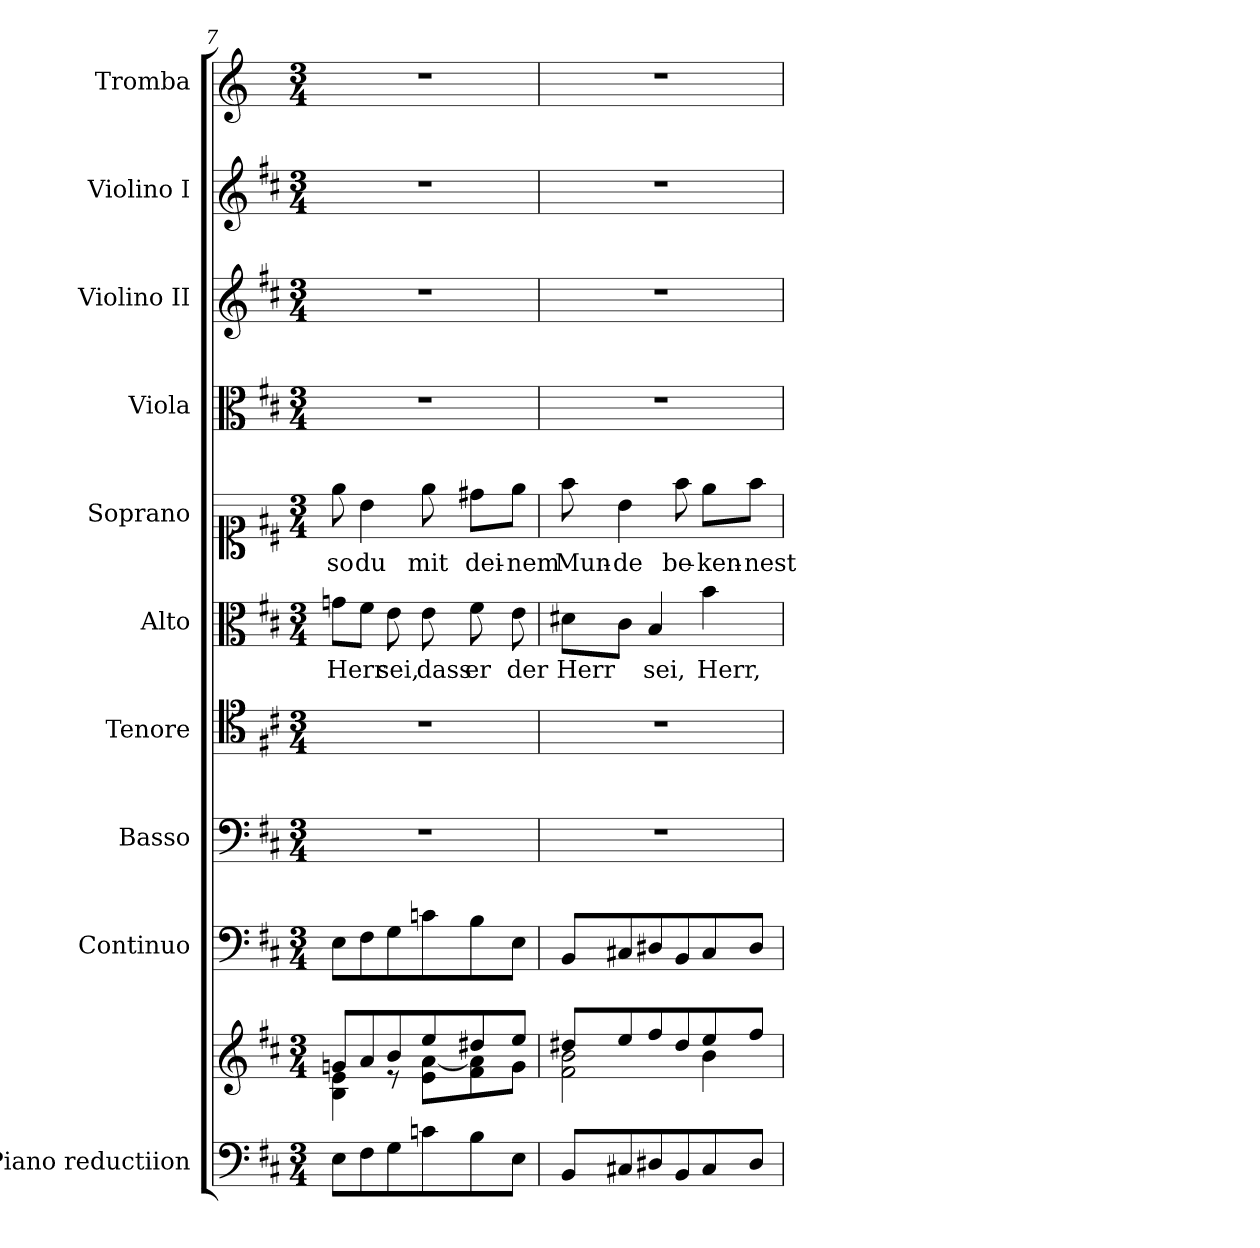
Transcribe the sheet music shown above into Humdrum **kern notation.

**kern	**kern	**kern	**kern	**kern	**kern	**text	**kern	**text	**kern	**kern	**kern	**kern
*part10	*part10	*part9	*part8	*part7	*part6	*part6	*part5	*part5	*part4	*part3	*part2	*part1
*staff11	*staff10	*staff9	*staff8	*staff7	*staff6	*staff6	*staff5	*staff5	*staff4	*staff3	*staff2	*staff1
*I"Piano reductiion	*	*I"Continuo	*I"Basso	*I"Tenore	*I"Alto	*	*I"Soprano	*	*I"Viola	*I"Violino II	*I"Violino I	*I"Tromba
*I'Pno	*	*	*	*	*	*	*	*	*I'Vla	*I'Vln	*I'Vln	*
*clefF4	*clefG2	*clefF4	*clefF4	*clefC4	*clefC3	*	*clefC1	*	*clefC3	*clefG2	*clefG2	*clefG2
*	*	*	*	*	*	*	*	*	*	*	*	*ITrd-1c-2
*k[f#c#]	*k[f#c#]	*k[f#c#]	*k[f#c#]	*k[f#c#]	*k[f#c#]	*	*k[f#c#]	*	*k[f#c#]	*k[f#c#]	*k[f#c#]	*k[f#c#]
*M3/4	*M3/4	*M3/4	*M3/4	*M3/4	*M3/4	*	*M3/4	*	*M3/4	*M3/4	*M3/4	*M3/4
=7	=7	=7	=7	=7	=7	=7	=7	=7	=7	=7	=7	=7
*	*^	*	*	*	*	*	*	*	*	*	*	*
!	!	!	!	!	!	!	!LO:LY:b	!	!LO:LY:b	!	!	!	!
8E\L	8gn/L	4B\ 4e\	8E\L	2.r	2.r	8gn\L	Herr	8ee\	so	2.r	2.r	2.r	2.r
!	!	!	!	!	!	!	!	!	!LO:LY:b	!	!	!	!
8F#\	8a/	.	8F#\	.	.	8f#\J	.	4b\	du	.	.	.	.
!	!	!	!	!	!	!	!LO:LY:b	!	!	!	!	!	!
8G\	8b/	8r	8G\	.	.	8e\	sei,	.	.	.	.	.	.
!	!	!	!	!	!	!	!LO:LY:b	!	!LO:LY:b	!	!	!	!
8cn\	8ee/	8e\ [8a\L	8cn\	.	.	8e\	dass	8ee\	mit	.	.	.	.
!	!	!	!	!	!	!	!LO:LY:b	!	!LO:LY:b	!	!	!	!
8B\	8dd#X/	8f#\ 8a\]	8B\	.	.	8f#\	er	8dd#X\L	dei-	.	.	.	.
!	!	!	!	!	!	!	!LO:LY:b	!	!LO:LY:b	!	!	!	!
8E\J	8ee/J	8g\J	8E\J	.	.	8e\	der	8ee\J	-nem	.	.	.	.
=8	=8	=8	=8	=8	=8	=8	=8	=8	=8	=8	=8	=8	=8
!	!	!	!	!	!	!	!LO:LY:b	!	!LO:LY:b	!	!	!	!
8BB/L	8dd#X/L	2f#\ 2b\	8BB/L	2.r	2.r	8d#X\L	Herr	8ff#\	Mun-	2.r	2.r	2.r	2.r
!	!	!	!	!	!	!	!	!	!LO:LY:b	!	!	!	!
8C#X/	8ee/	.	8C#X/	.	.	8c#\J	.	4b\	-de	.	.	.	.
!	!	!	!	!	!	!	!LO:LY:b	!	!	!	!	!	!
8D#X/	8ff#/	.	8D#X/	.	.	4B/	sei,	.	.	.	.	.	.
!	!	!	!	!	!	!	!	!	!LO:LY:b	!	!	!	!
8BB/	8dd#/	.	8BB/	.	.	.	.	8ff#\	be-	.	.	.	.
!	!	!	!	!	!	!	!LO:LY:b	!	!LO:LY:b	!	!	!	!
8C#/	8ee/	4b\	8C#/	.	.	4b\	Herr,	8ee\L	-ken-	.	.	.	.
!	!	!	!	!	!	!	!	!	!LO:LY:b	!	!	!	!
8D#/J	8ff#/J	.	8D#/J	.	.	.	.	8ff#\J	-nest	.	.	.	.
*	*v	*v	*	*	*	*	*	*	*	*	*	*	*
=	=	=	=	=	=	=	=	=	=	=	=	=
*-	*-	*-	*-	*-	*-	*-	*-	*-	*-	*-	*-	*-
